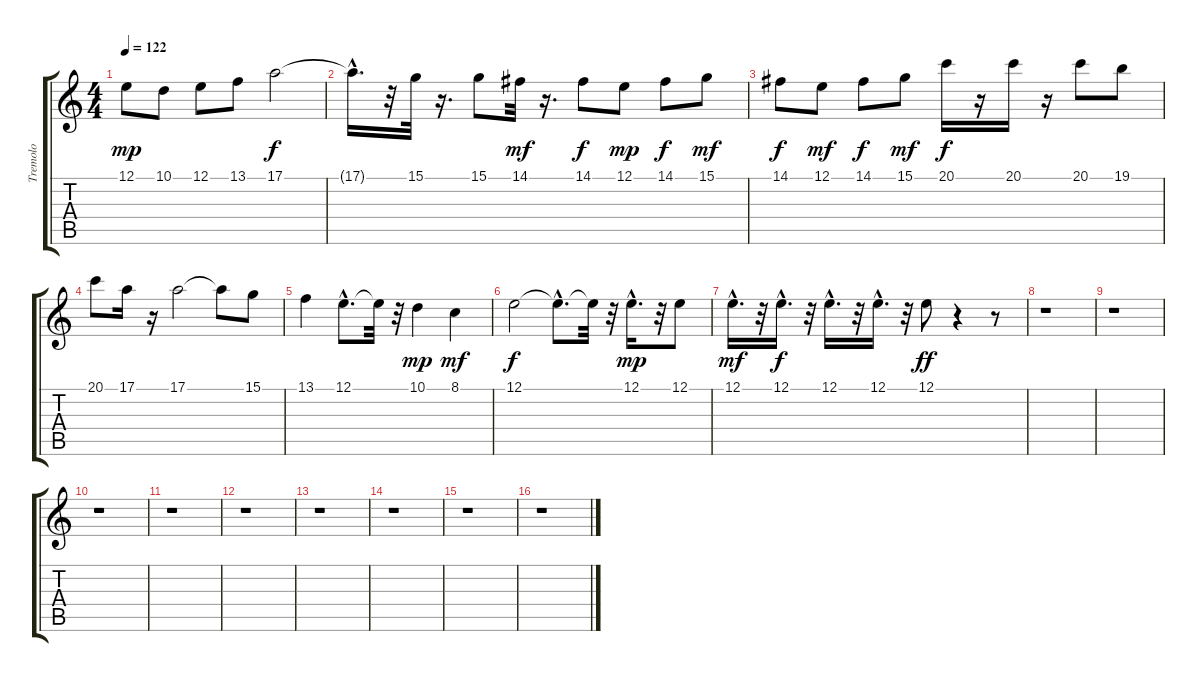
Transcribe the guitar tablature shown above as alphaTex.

\track ("Tremolo" "Tremolo") {instrument tremolostrings}
\staff {score tabs}
\tuning (E4 B3 G3 D3 A2 E2) {hide}
\ts (4 4)
\tempo 122
\clef g2
\ks c
12.1.8{dy mp} 10.1.8 12.1.8 13.1.8 17.1.2{dy f} |
17.1{hac t}.16{d} r.32 15.1.32 r.16{d} 15.1.8 14.1.32{dy mf} r.16{d} 14.1.8{dy f} 12.1.8{dy mp} 14.1.8{dy f} 15.1.8{dy mf} |
14.1.8{dy f} 12.1.8{dy mf} 14.1.8{dy f} 15.1.8{dy mf} 20.1.16{dy f} r.16 20.1.16 r.16 20.1.8 19.1.8 |
20.1.8 17.1.16 r.16 17.1.2 17.1{t}.8 15.1.8 |
13.1.4 12.1{hac}.8{d} 12.1{t}.32 r.32 10.1.4{dy mp} 8.1.4{dy mf} |
12.1.2{dy f} 12.1{hac t}.8{d} 12.1{t}.32 r.32 12.1{hac}.16{d dy mp} r.32 12.1.8 |
12.1{hac}.16{d dy mf} r.32 12.1{hac}.16{d dy f} r.32 12.1{hac}.16{d} r.32 12.1{hac}.16{d} r.32 12.1.8{dy ff} r.4 r.8 |
r.1 |
r.1 |
r.1 |
r.1 |
r.1 |
r.1 |
r.1 |
r.1 |
r.1
